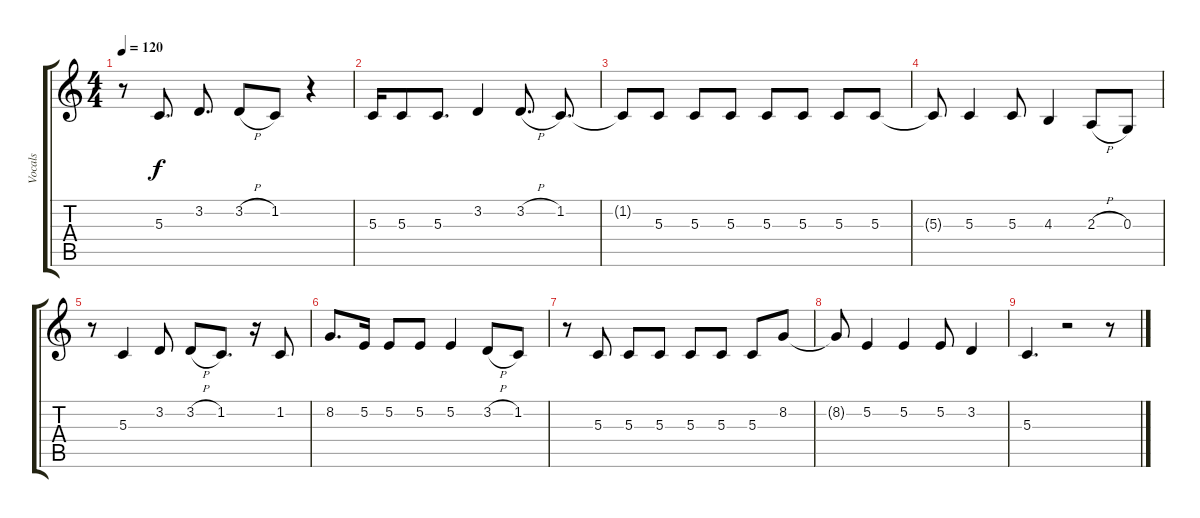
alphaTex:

\track ("Vocals" "Vocals") {instrument oboe}
\staff {score tabs}
\tuning (E4 B3 G3 D3 A2 E2) {hide}
\ts (4 4)
\tempo 120
\clef g2
\ks c
r.8{dy f volume 10} 5.3.8{d} 3.2.8{d} 3.2{h}.8 1.2.8 r.4 |
5.3.16 5.3.8 5.3.8{d} 3.2.4 3.2{h}.8{d} 1.2.8{d} |
1.2{t}.8 5.3.8 5.3.8 5.3.8 5.3.8 5.3.8 5.3.8 5.3.8 |
5.3{t}.8 5.3.4 5.3.8 4.3.4 2.3{h}.8 0.3.8 |
r.8 5.3.4 3.2.8 3.2{h}.8 1.2.8{d} r.16 1.2.8 |
8.2.8{d} 5.2.16 5.2.8 5.2.8 5.2.4 3.2{h}.8 1.2.8 |
r.8 5.3.8 5.3.8 5.3.8 5.3.8 5.3.8 5.3.8 8.2.8 |
8.2{t}.8 5.2.4 5.2.4 5.2.8 3.2.4 |
5.3.4{d} r.2 r.8
